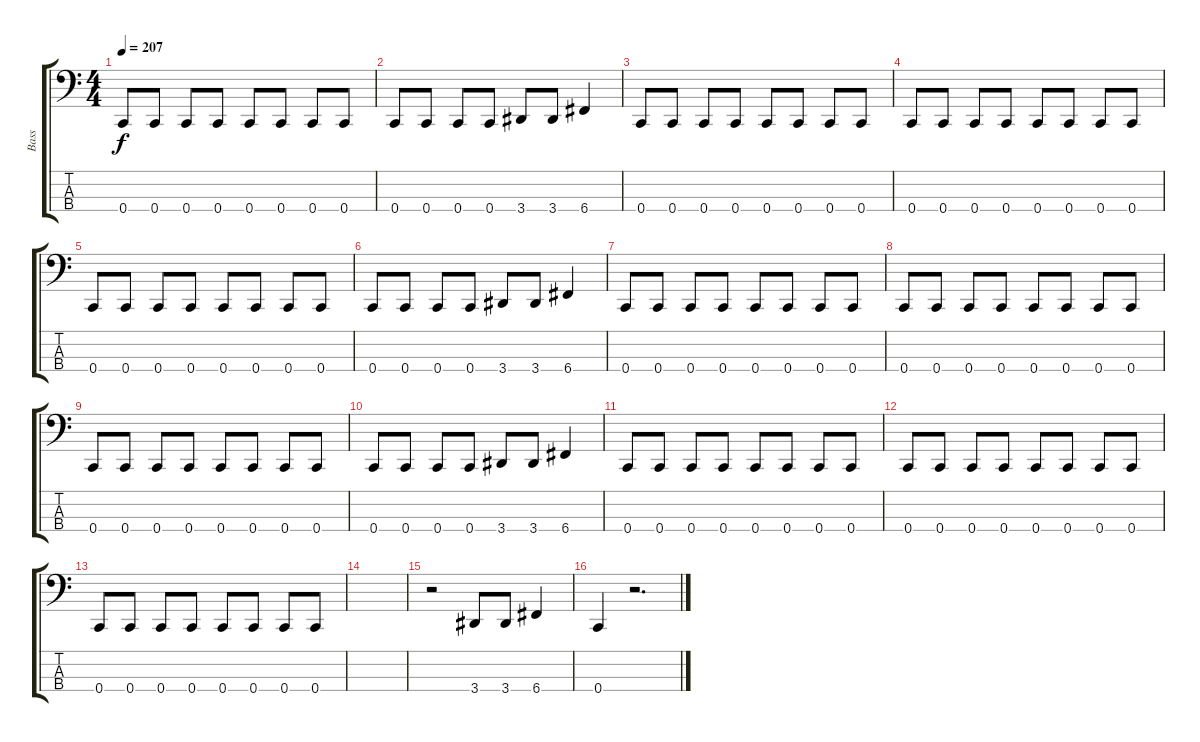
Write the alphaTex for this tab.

\track ("Bass" "Bass") {instrument electricbassfinger}
\staff {score tabs}
\tuning (Eb2 Bb1 F1 C1) {hide}
\ts (4 4)
\tempo 207
\clef f4
\ks c
0.4.8{dy f} 0.4.8 0.4.8 0.4.8 0.4.8 0.4.8 0.4.8 0.4.8 |
0.4.8 0.4.8 0.4.8 0.4.8 3.4.8 3.4.8 6.4.4 |
0.4.8 0.4.8 0.4.8 0.4.8 0.4.8 0.4.8 0.4.8 0.4.8 |
0.4.8 0.4.8 0.4.8 0.4.8 0.4.8 0.4.8 0.4.8 0.4.8 |
0.4.8 0.4.8 0.4.8 0.4.8 0.4.8 0.4.8 0.4.8 0.4.8 |
0.4.8 0.4.8 0.4.8 0.4.8 3.4.8 3.4.8 6.4.4 |
0.4.8 0.4.8 0.4.8 0.4.8 0.4.8 0.4.8 0.4.8 0.4.8 |
0.4.8 0.4.8 0.4.8 0.4.8 0.4.8 0.4.8 0.4.8 0.4.8 |
0.4.8 0.4.8 0.4.8 0.4.8 0.4.8 0.4.8 0.4.8 0.4.8 |
0.4.8 0.4.8 0.4.8 0.4.8 3.4.8 3.4.8 6.4.4 |
0.4.8 0.4.8 0.4.8 0.4.8 0.4.8 0.4.8 0.4.8 0.4.8 |
0.4.8 0.4.8 0.4.8 0.4.8 0.4.8 0.4.8 0.4.8 0.4.8 |
0.4.8 0.4.8 0.4.8 0.4.8 0.4.8 0.4.8 0.4.8 0.4.8 |
|
r.2 3.4.8 3.4.8 6.4.4 |
0.4.4 r.2{d}
